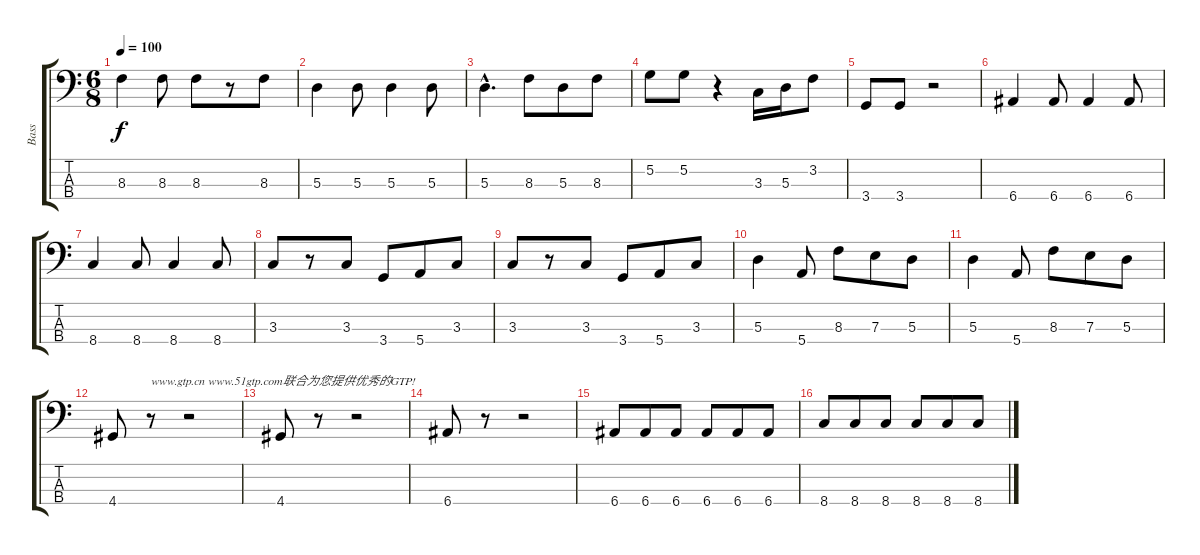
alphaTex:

\track ("Bass" "Bass") {instrument electricbassfinger}
\staff {score tabs}
\tuning (G2 D2 A1 E1) {hide}
\ts (6 8)
\tempo 100
\clef f4
\ks c
8.3.4{dy f} 8.3.8 8.3.8 r.8 8.3.8 |
5.3.4 5.3.8 5.3.4 5.3.8 |
5.3{hac}.4{d} 8.3.8 5.3.8 8.3.8 |
5.2.8 5.2.8 r.4 3.3.16 5.3.16 3.2.8 |
3.4.8 3.4.8 r.2 |
6.4.4 6.4.8 6.4.4 6.4.8 |
8.4.4 8.4.8 8.4.4 8.4.8 |
3.3.8 r.8 3.3.8 3.4.8 5.4.8 3.3.8 |
3.3.8 r.8 3.3.8 3.4.8 5.4.8 3.3.8 |
5.3.4 5.4.8 8.3.8 7.3.8 5.3.8 |
5.3.4 5.4.8 8.3.8 7.3.8 5.3.8 |
4.4.8 r.8{txt "www.gtp.cn www.51gtp.com联合为您提供优秀的GTP!"} r.2 |
4.4.8 r.8 r.2 |
6.4.8 r.8 r.2 |
6.4.8 6.4.8 6.4.8 6.4.8 6.4.8 6.4.8 |
8.4.8 8.4.8 8.4.8 8.4.8 8.4.8 8.4.8
